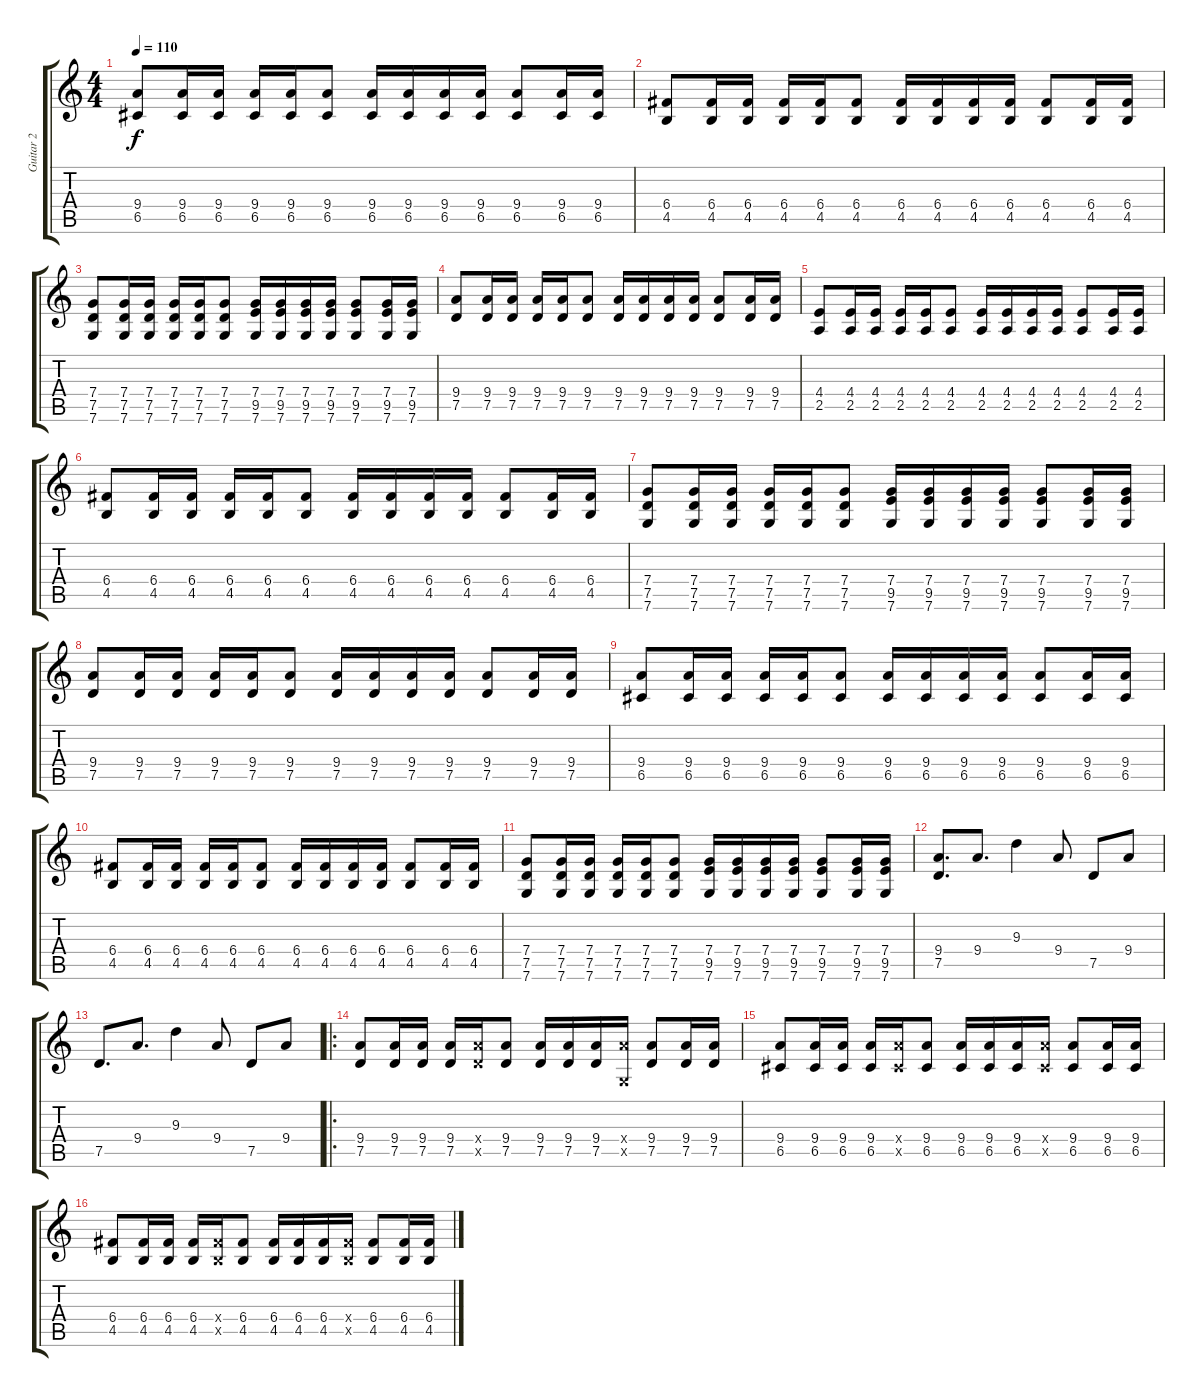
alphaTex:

\track ("Guitar 2" "Guitar 2") {instrument distortionguitar}
\staff {score tabs}
\tuning (D4 A3 F3 C3 G2 C2) {hide}
\ts (4 4)
\tempo 110
\clef g2
\ks c
(9.4 6.5).8{dy f} (9.4 6.5).16 (9.4 6.5).16 (9.4 6.5).16 (9.4 6.5).16 (9.4 6.5).8 (9.4 6.5).16 (9.4 6.5).16 (9.4 6.5).16 (9.4 6.5).16 (9.4 6.5).8 (9.4 6.5).16 (9.4 6.5).16 |
(6.4 4.5).8 (6.4 4.5).16 (6.4 4.5).16 (6.4 4.5).16 (6.4 4.5).16 (6.4 4.5).8 (6.4 4.5).16 (6.4 4.5).16 (6.4 4.5).16 (6.4 4.5).16 (6.4 4.5).8 (6.4 4.5).16 (6.4 4.5).16 |
(7.4 7.5 7.6).8 (7.4 7.5 7.6).16 (7.4 7.5 7.6).16 (7.4 7.5 7.6).16 (7.4 7.5 7.6).16 (7.4 7.5 7.6).8 (7.4 9.5 7.6).16 (7.4 9.5 7.6).16 (7.4 9.5 7.6).16 (7.4 9.5 7.6).16 (7.4 9.5 7.6).8 (7.4 9.5 7.6).16 (7.4 9.5 7.6).16 |
(9.4 7.5).8 (9.4 7.5).16 (9.4 7.5).16 (9.4 7.5).16 (9.4 7.5).16 (9.4 7.5).8 (9.4 7.5).16 (9.4 7.5).16 (9.4 7.5).16 (9.4 7.5).16 (9.4 7.5).8 (9.4 7.5).16 (9.4 7.5).16 |
(4.4 2.5).8 (4.4 2.5).16 (4.4 2.5).16 (4.4 2.5).16 (4.4 2.5).16 (4.4 2.5).8 (4.4 2.5).16 (4.4 2.5).16 (4.4 2.5).16 (4.4 2.5).16 (4.4 2.5).8 (4.4 2.5).16 (4.4 2.5).16 |
(6.4 4.5).8 (6.4 4.5).16 (6.4 4.5).16 (6.4 4.5).16 (6.4 4.5).16 (6.4 4.5).8 (6.4 4.5).16 (6.4 4.5).16 (6.4 4.5).16 (6.4 4.5).16 (6.4 4.5).8 (6.4 4.5).16 (6.4 4.5).16 |
(7.4 7.5 7.6).8 (7.4 7.5 7.6).16 (7.4 7.5 7.6).16 (7.4 7.5 7.6).16 (7.4 7.5 7.6).16 (7.4 7.5 7.6).8 (7.4 9.5 7.6).16 (7.4 9.5 7.6).16 (7.4 9.5 7.6).16 (7.4 9.5 7.6).16 (7.4 9.5 7.6).8 (7.4 9.5 7.6).16 (7.4 9.5 7.6).16 |
(9.4 7.5).8 (9.4 7.5).16 (9.4 7.5).16 (9.4 7.5).16 (9.4 7.5).16 (9.4 7.5).8 (9.4 7.5).16 (9.4 7.5).16 (9.4 7.5).16 (9.4 7.5).16 (9.4 7.5).8 (9.4 7.5).16 (9.4 7.5).16 |
(9.4 6.5).8 (9.4 6.5).16 (9.4 6.5).16 (9.4 6.5).16 (9.4 6.5).16 (9.4 6.5).8 (9.4 6.5).16 (9.4 6.5).16 (9.4 6.5).16 (9.4 6.5).16 (9.4 6.5).8 (9.4 6.5).16 (9.4 6.5).16 |
(6.4 4.5).8 (6.4 4.5).16 (6.4 4.5).16 (6.4 4.5).16 (6.4 4.5).16 (6.4 4.5).8 (6.4 4.5).16 (6.4 4.5).16 (6.4 4.5).16 (6.4 4.5).16 (6.4 4.5).8 (6.4 4.5).16 (6.4 4.5).16 |
(7.4 7.5 7.6).8 (7.4 7.5 7.6).16 (7.4 7.5 7.6).16 (7.4 7.5 7.6).16 (7.4 7.5 7.6).16 (7.4 7.5 7.6).8 (7.4 9.5 7.6).16 (7.4 9.5 7.6).16 (7.4 9.5 7.6).16 (7.4 9.5 7.6).16 (7.4 9.5 7.6).8 (7.4 9.5 7.6).16 (7.4 9.5 7.6).16 |
(9.4 7.5).8{d} 9.4.8{d} 9.3.4 9.4.8 7.5.8 9.4.8 |
7.5.8{d} 9.4.8{d} 9.3.4 9.4.8 7.5.8 9.4.8 |
\ro
(9.4 7.5).8 (9.4 7.5).16 (9.4 7.5).16 (9.4 7.5).16 (9.4{x} 7.5{x}).16 (9.4 7.5).8 (9.4 7.5).16 (9.4 7.5).16 (9.4 7.5).16 (9.4{x} 0.5{x}).16 (9.4 7.5).8 (9.4 7.5).16 (9.4 7.5).16 |
(9.4 6.5).8 (9.4 6.5).16 (9.4 6.5).16 (9.4 6.5).16 (9.4{x} 6.5{x}).16 (9.4 6.5).8 (9.4 6.5).16 (9.4 6.5).16 (9.4 6.5).16 (9.4{x} 6.5{x}).16 (9.4 6.5).8 (9.4 6.5).16 (9.4 6.5).16 |
(6.4 4.5).8 (6.4 4.5).16 (6.4 4.5).16 (6.4 4.5).16 (6.4{x} 4.5{x}).16 (6.4 4.5).8 (6.4 4.5).16 (6.4 4.5).16 (6.4 4.5).16 (6.4{x} 4.5{x}).16 (6.4 4.5).8 (6.4 4.5).16 (6.4 4.5).16
